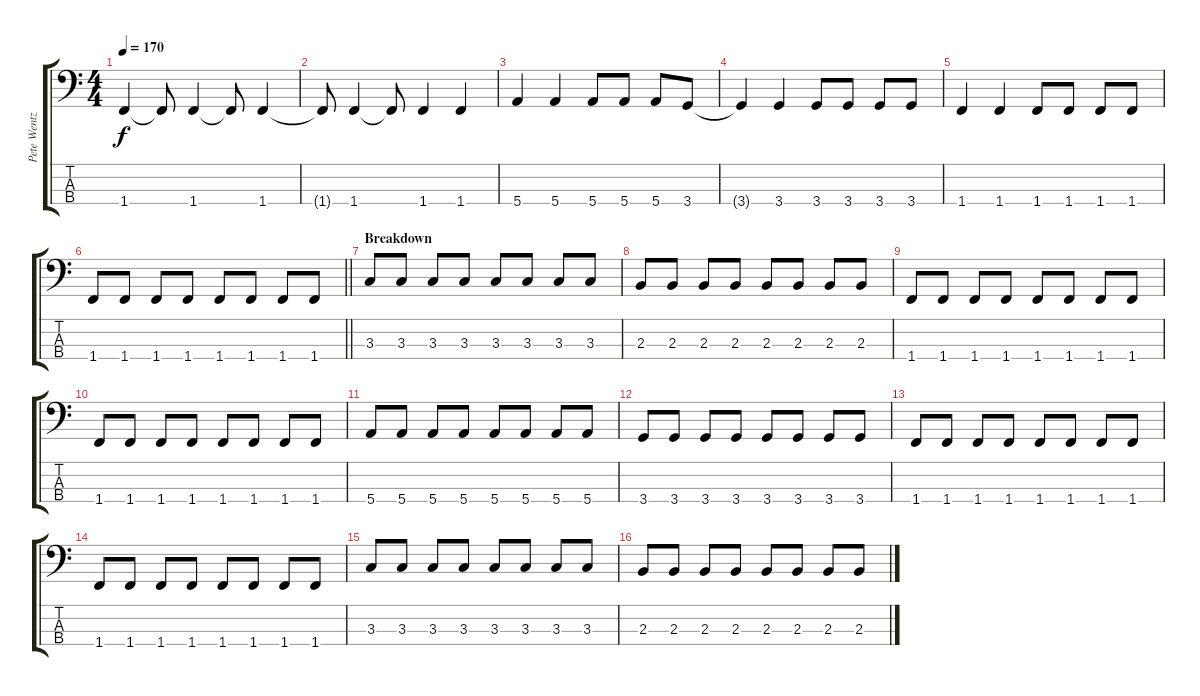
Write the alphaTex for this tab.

\track ("Pete Wentz (Bass)" "Pete Wentz") {instrument electricbasspick}
\staff {score tabs}
\tuning (G2 D2 A1 E1) {hide}
\ts (4 4)
\tempo 170
\clef f4
\ks c
1.4.4{dy f} 1.4{t}.8 1.4.4 1.4{t}.8 1.4.4 |
1.4{t}.8 1.4.4 1.4{t}.8 1.4.4 1.4.4 |
5.4.4 5.4.4 5.4.8 5.4.8 5.4.8 3.4.8 |
3.4{t}.4 3.4.4 3.4.8 3.4.8 3.4.8 3.4.8 |
1.4.4 1.4.4 1.4.8 1.4.8 1.4.8 1.4.8 |
\barLineRight lightlight
1.4.8 1.4.8 1.4.8 1.4.8 1.4.8 1.4.8 1.4.8 1.4.8 |
\section ("" "Breakdown")
3.3.8 3.3.8 3.3.8 3.3.8 3.3.8 3.3.8 3.3.8 3.3.8 |
2.3.8 2.3.8 2.3.8 2.3.8 2.3.8 2.3.8 2.3.8 2.3.8 |
1.4.8 1.4.8 1.4.8 1.4.8 1.4.8 1.4.8 1.4.8 1.4.8 |
1.4.8 1.4.8 1.4.8 1.4.8 1.4.8 1.4.8 1.4.8 1.4.8 |
5.4.8 5.4.8 5.4.8 5.4.8 5.4.8 5.4.8 5.4.8 5.4.8 |
3.4.8 3.4.8 3.4.8 3.4.8 3.4.8 3.4.8 3.4.8 3.4.8 |
1.4.8 1.4.8 1.4.8 1.4.8 1.4.8 1.4.8 1.4.8 1.4.8 |
1.4.8 1.4.8 1.4.8 1.4.8 1.4.8 1.4.8 1.4.8 1.4.8 |
3.3.8 3.3.8 3.3.8 3.3.8 3.3.8 3.3.8 3.3.8 3.3.8 |
2.3.8 2.3.8 2.3.8 2.3.8 2.3.8 2.3.8 2.3.8 2.3.8
